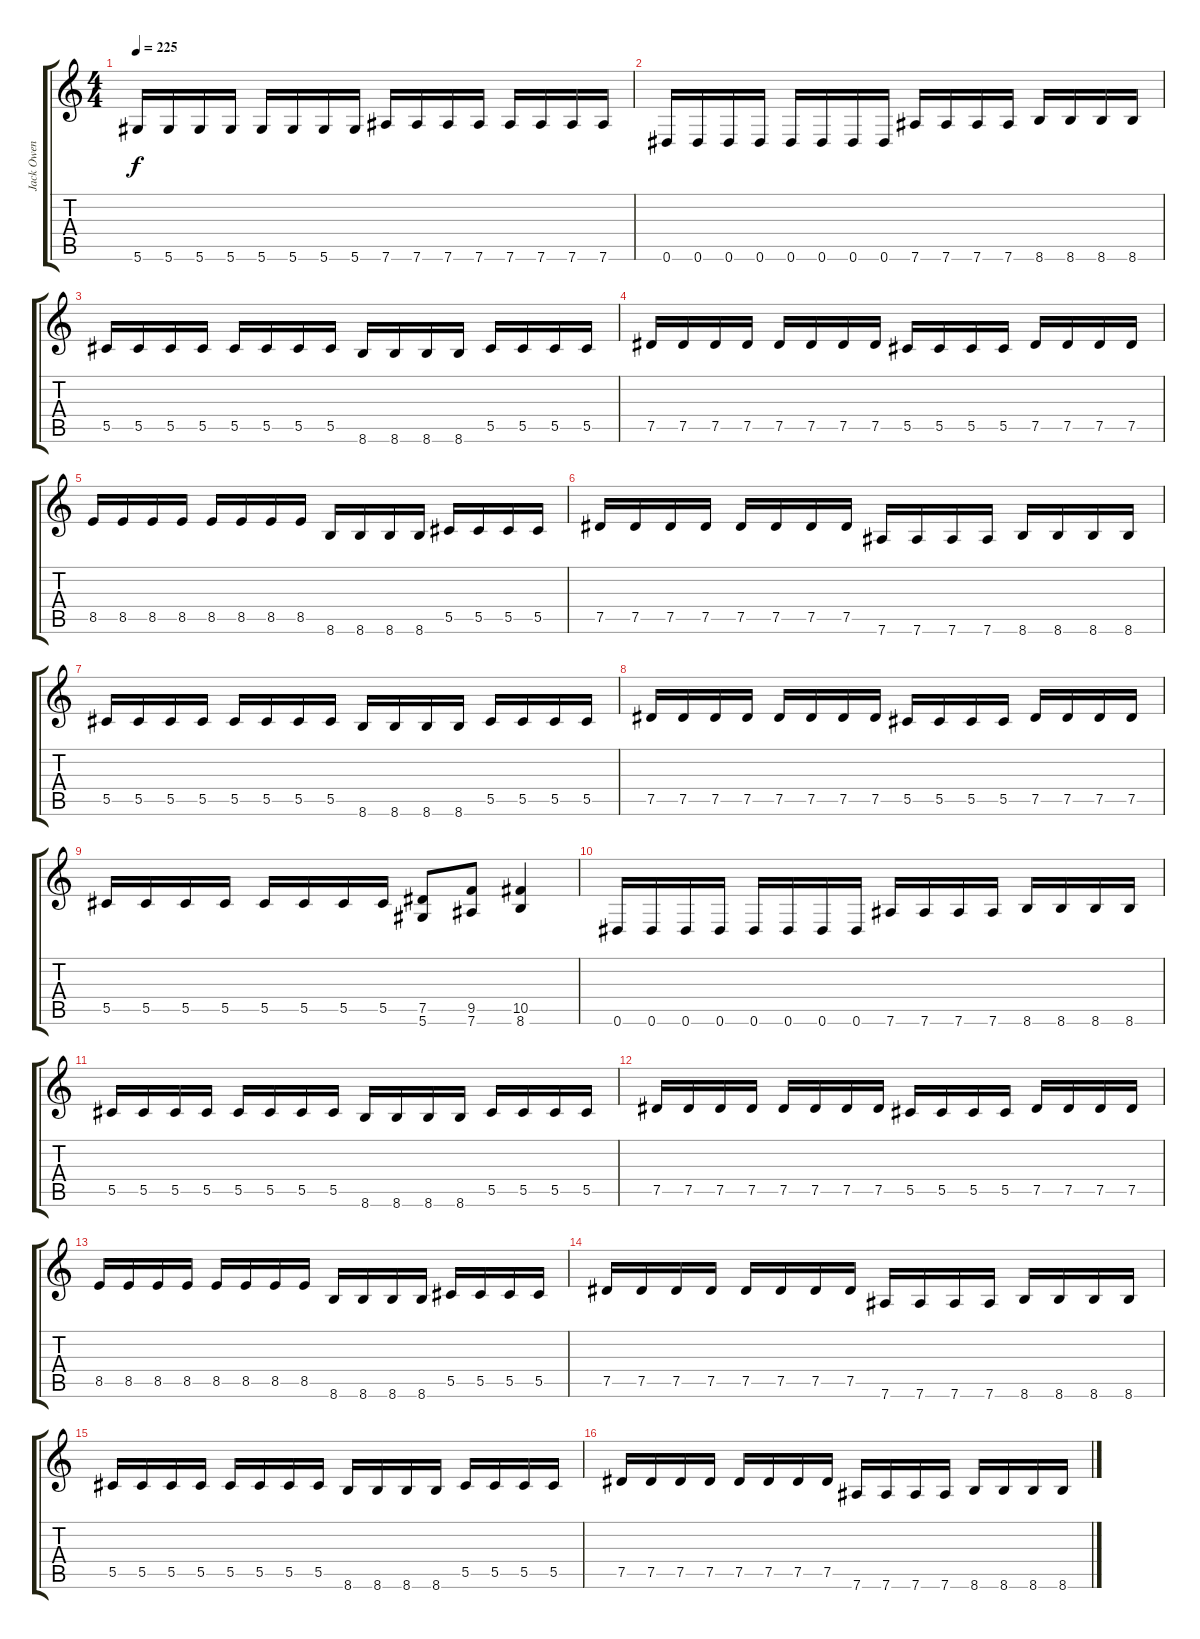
\track ("Jack Owen" "Jack Owen") {instrument distortionguitar}
\staff {score tabs}
\tuning (Eb4 Bb3 Gb3 Db3 Ab2 Eb2) {hide}
\ts (4 4)
\tempo 225
\clef g2
\ks c
5.6.16{dy f} 5.6.16 5.6.16 5.6.16 5.6.16 5.6.16 5.6.16 5.6.16 7.6.16 7.6.16 7.6.16 7.6.16 7.6.16 7.6.16 7.6.16 7.6.16 |
0.6.16{volume 16 balance 8} 0.6.16 0.6.16 0.6.16 0.6.16 0.6.16 0.6.16 0.6.16 7.6.16 7.6.16 7.6.16 7.6.16 8.6.16 8.6.16 8.6.16 8.6.16 |
5.5.16 5.5.16 5.5.16 5.5.16 5.5.16 5.5.16 5.5.16 5.5.16 8.6.16 8.6.16 8.6.16 8.6.16 5.5.16 5.5.16 5.5.16 5.5.16 |
7.5.16 7.5.16 7.5.16 7.5.16 7.5.16 7.5.16 7.5.16 7.5.16 5.5.16 5.5.16 5.5.16 5.5.16 7.5.16 7.5.16 7.5.16 7.5.16 |
8.5.16 8.5.16 8.5.16 8.5.16 8.5.16 8.5.16 8.5.16 8.5.16 8.6.16 8.6.16 8.6.16 8.6.16 5.5.16 5.5.16 5.5.16 5.5.16 |
7.5.16 7.5.16 7.5.16 7.5.16 7.5.16 7.5.16 7.5.16 7.5.16 7.6.16 7.6.16 7.6.16 7.6.16 8.6.16 8.6.16 8.6.16 8.6.16 |
5.5.16 5.5.16 5.5.16 5.5.16 5.5.16 5.5.16 5.5.16 5.5.16 8.6.16 8.6.16 8.6.16 8.6.16 5.5.16 5.5.16 5.5.16 5.5.16 |
7.5.16 7.5.16 7.5.16 7.5.16 7.5.16 7.5.16 7.5.16 7.5.16 5.5.16 5.5.16 5.5.16 5.5.16 7.5.16 7.5.16 7.5.16 7.5.16 |
5.5.16 5.5.16 5.5.16 5.5.16 5.5.16 5.5.16 5.5.16 5.5.16 (7.5 5.6).8 (9.5 7.6).8 (10.5 8.6).4 |
0.6.16 0.6.16 0.6.16 0.6.16 0.6.16 0.6.16 0.6.16 0.6.16 7.6.16 7.6.16 7.6.16 7.6.16 8.6.16 8.6.16 8.6.16 8.6.16 |
5.5.16 5.5.16 5.5.16 5.5.16 5.5.16 5.5.16 5.5.16 5.5.16 8.6.16 8.6.16 8.6.16 8.6.16 5.5.16 5.5.16 5.5.16 5.5.16 |
7.5.16 7.5.16 7.5.16 7.5.16 7.5.16 7.5.16 7.5.16 7.5.16 5.5.16 5.5.16 5.5.16 5.5.16 7.5.16 7.5.16 7.5.16 7.5.16 |
8.5.16 8.5.16 8.5.16 8.5.16 8.5.16 8.5.16 8.5.16 8.5.16 8.6.16 8.6.16 8.6.16 8.6.16 5.5.16 5.5.16 5.5.16 5.5.16 |
7.5.16 7.5.16 7.5.16 7.5.16 7.5.16 7.5.16 7.5.16 7.5.16 7.6.16 7.6.16 7.6.16 7.6.16 8.6.16 8.6.16 8.6.16 8.6.16 |
5.5.16 5.5.16 5.5.16 5.5.16 5.5.16 5.5.16 5.5.16 5.5.16 8.6.16 8.6.16 8.6.16 8.6.16 5.5.16 5.5.16 5.5.16 5.5.16 |
7.5.16 7.5.16 7.5.16 7.5.16 7.5.16 7.5.16 7.5.16 7.5.16 7.6.16 7.6.16 7.6.16 7.6.16 8.6.16 8.6.16 8.6.16 8.6.16
